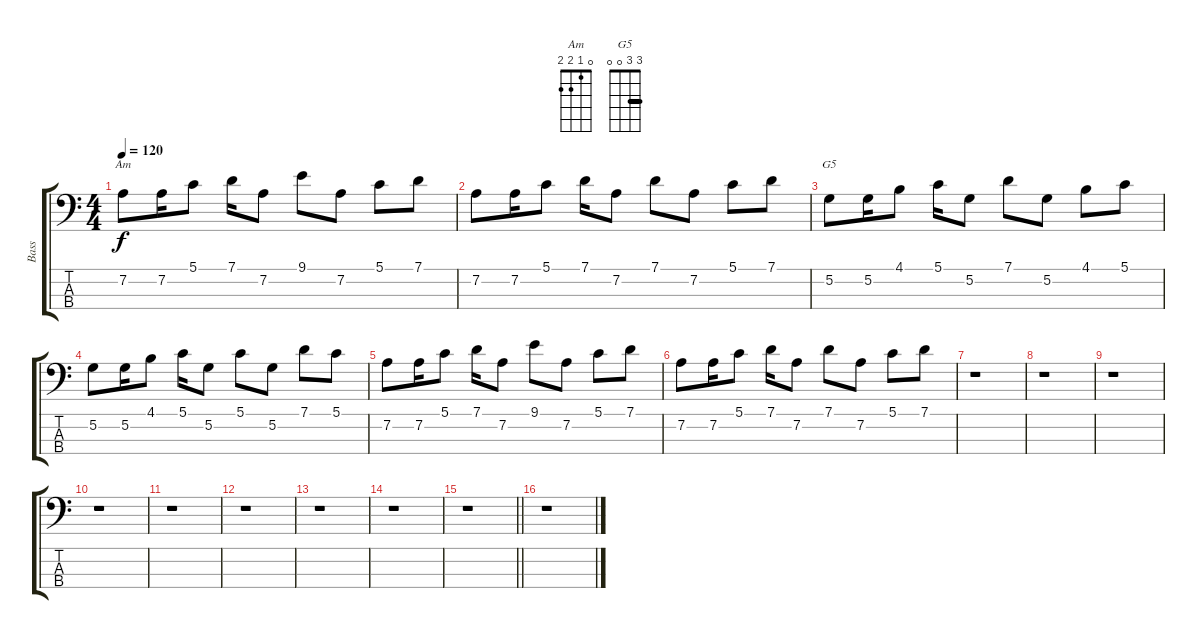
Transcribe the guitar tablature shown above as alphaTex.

\track ("Bass" "Bass") {instrument acousticbass}
\staff {score tabs}
\tuning (G2 D2 A1 E1) {hide}
\chord ("Am" 0 1 2 2)
\chord ("G5" 3 3 0 0) {barre 3}
\ts (4 4)
\tempo 120
\clef f4
\ks c
7.2.8{ch "Am" dy f} 7.2.16 5.1.8 7.1.16 7.2.8 9.1.8 7.2.8 5.1.8 7.1.8 |
7.2.8 7.2.16 5.1.8 7.1.16 7.2.8 7.1.8 7.2.8 5.1.8 7.1.8 |
5.2.8{ch "G5"} 5.2.16 4.1.8 5.1.16 5.2.8 7.1.8 5.2.8 4.1.8 5.1.8 |
5.2.8 5.2.16 4.1.8 5.1.16 5.2.8 5.1.8 5.2.8 7.1.8 5.1.8 |
7.2.8 7.2.16 5.1.8 7.1.16 7.2.8 9.1.8 7.2.8 5.1.8 7.1.8 |
7.2.8 7.2.16 5.1.8 7.1.16 7.2.8 7.1.8 7.2.8 5.1.8 7.1.8 |
r.1 |
r.1 |
r.1 |
r.1 |
r.1 |
r.1 |
r.1 |
r.1 |
\barLineRight lightlight
r.1 |
r.1
